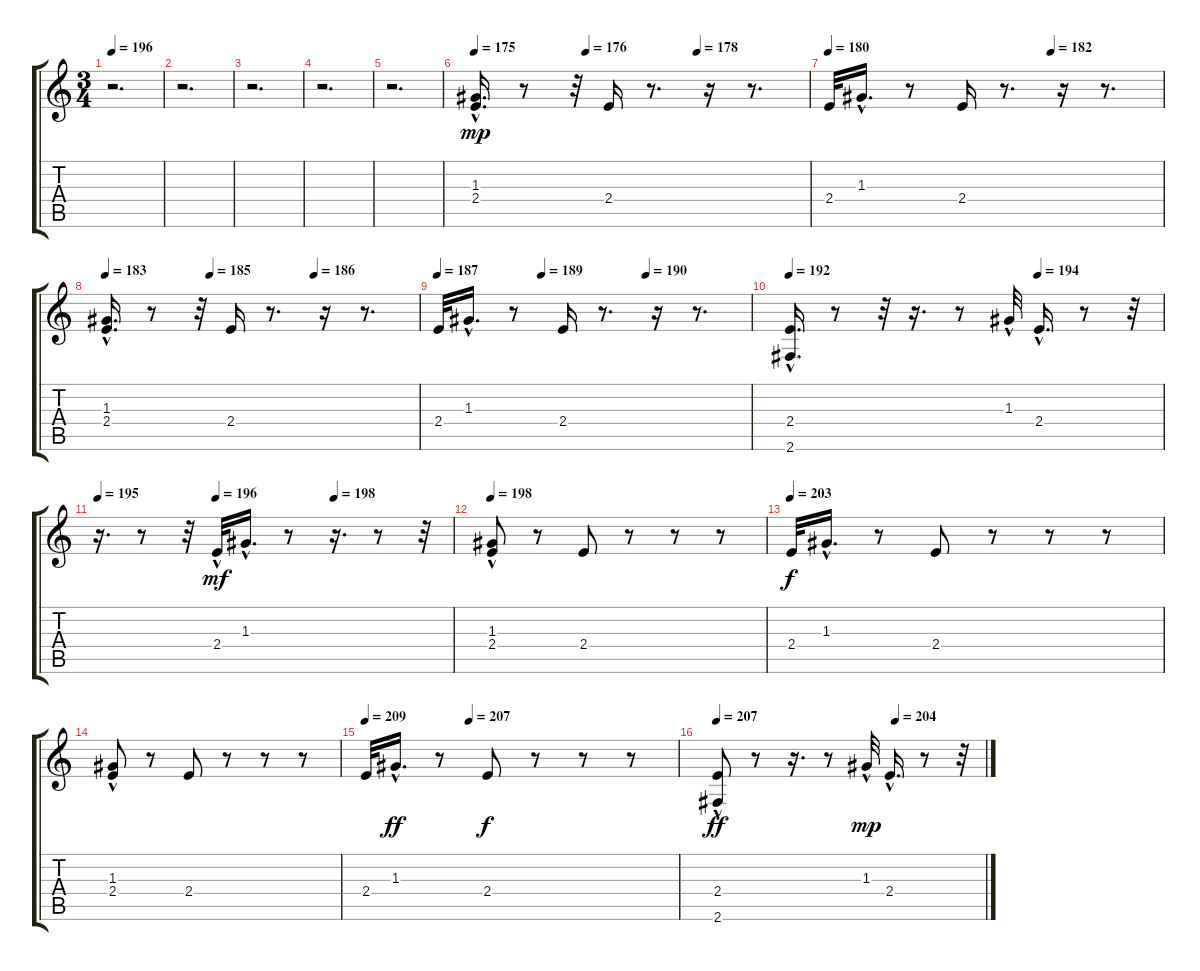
\track "" {instrument guitarharmonics}
\staff {score tabs}
\tuning (E4 B3 G3 D3 A2 E2) {hide}
\ts (3 4)
\tempo 196
\clef g2
\ks c
r.2{d dy ff} |
r.2{d} |
r.2{d} |
r.2{d} |
r.2{d} |
\tempo 175
\tempo (176 0.3333333333333333)
\tempo (178 0.6666666666666666)
(1.3{hac} 2.4).16{d dy mp volume 16} r.8 r.32 2.4.16{volume 9} r.8{d} r.16{volume 10} r.8{d} |
\tempo 180
\tempo (182 0.6666666666666666)
2.4.32{volume 10} 1.3{hac}.16{d} r.8 2.4.16{volume 10} r.8{d} r.16{volume 10} r.8{d} |
\tempo 183
\tempo (185 0.3333333333333333)
\tempo (186 0.6666666666666666)
(1.3{hac} 2.4).16{d volume 11} r.8 r.32 2.4.16{volume 12} r.8{d} r.16{volume 12} r.8{d} |
\tempo 187
\tempo (189 0.3333333333333333)
\tempo (190 0.6666666666666666)
2.4.32{volume 12} 1.3{hac}.16{d} r.8 2.4.16{volume 13} r.8{d} r.16{volume 13} r.8{d} |
\tempo 192
\tempo (194 0.6666666666666666)
(2.4 2.6{hac}).16{d volume 14} r.8 r.32 r.16{d volume 14} r.8 1.3{hac}.32{volume 14} 2.4{hac}.16{d} r.8 r.32 |
\tempo 195
\tempo (196 0.3333333333333333)
\tempo (198 0.6666666666666666)
r.16{d volume 15} r.8 r.32 2.4{hac}.32{dy mf volume 15} 1.3{hac}.16{d volume 15} r.8 r.16{d volume 16} r.8 r.32 |
\tempo 198
(1.3{hac} 2.4).8{volume 16} r.8 2.4.8{volume 9} r.8 r.8{volume 10} r.8 |
\tempo 203
2.4.32{dy f volume 10} 1.3{hac}.16{d} r.8 2.4.8{volume 10} r.8 r.8{volume 10} r.8 |
(1.3{hac} 2.4).8{volume 11} r.8 2.4.8{volume 12} r.8 r.8{volume 12} r.8 |
\tempo 209
\tempo (207 0.3333333333333333)
2.4.32{volume 12} 1.3{hac}.16{d dy ff} r.8 2.4.8{dy f volume 13} r.8 r.8{volume 13} r.8 |
\tempo 207
\tempo (204 0.6666666666666666)
(2.4 2.6{hac}).8{dy ff volume 14} r.8 r.16{d volume 14} r.8 1.3{hac}.32{dy mp volume 14} 2.4{hac}.16{d} r.8 r.32
